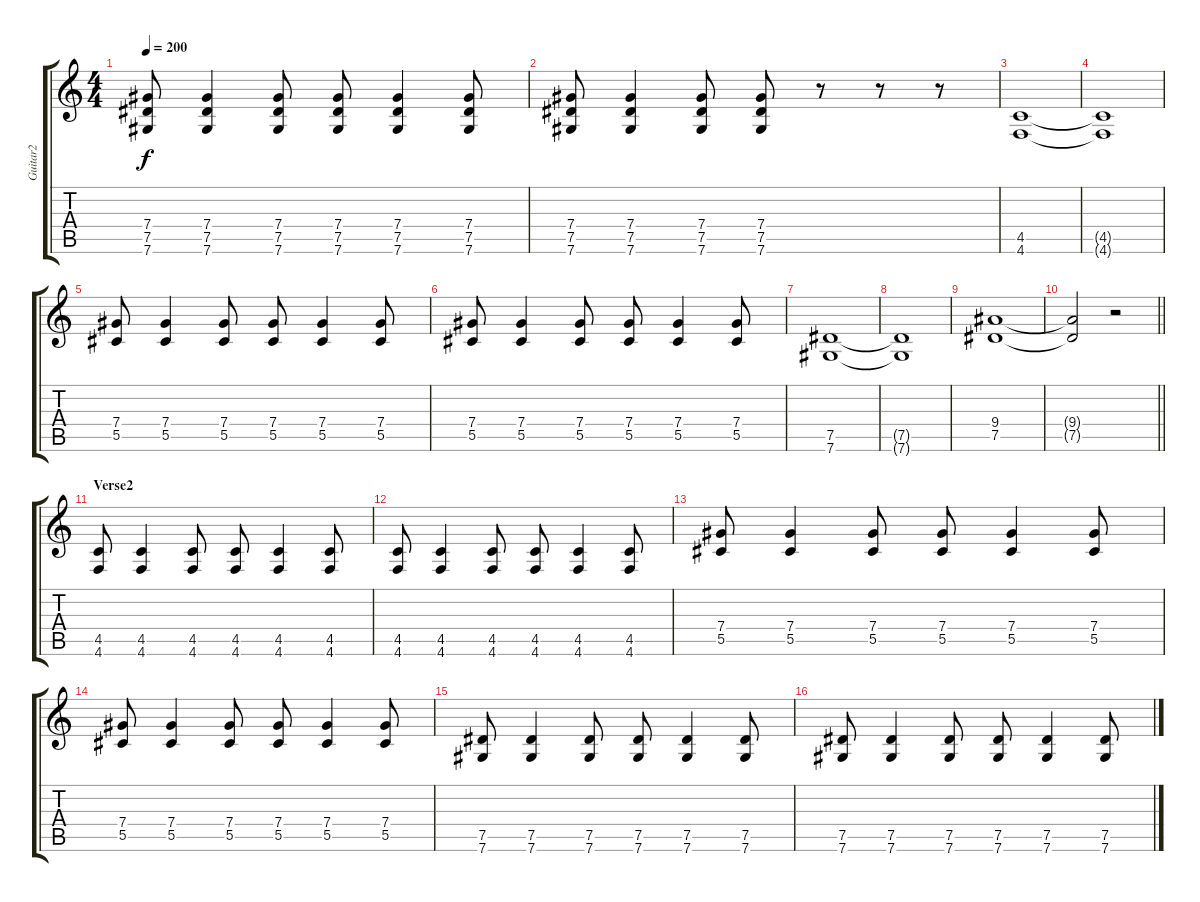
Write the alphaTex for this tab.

\track ("Guitar2" "Guitar2") {instrument distortionguitar}
\staff {score tabs}
\tuning (Eb4 Bb3 Gb3 Db3 Ab2 Db2) {hide}
\ts (4 4)
\tempo 200
\clef g2
\ks c
(7.4 7.5 7.6).8{dy f} (7.4 7.5 7.6).4 (7.4 7.5 7.6).8 (7.4 7.5 7.6).8 (7.4 7.5 7.6).4 (7.4 7.5 7.6).8 |
(7.4 7.5 7.6).8 (7.4 7.5 7.6).4 (7.4 7.5 7.6).8 (7.4 7.5 7.6).8 r.8 r.8 r.8 |
(4.5 4.6).1 |
(4.5{t} 4.6{t}).1 |
(7.4 5.5).8 (7.4 5.5).4 (7.4 5.5).8 (7.4 5.5).8 (7.4 5.5).4 (7.4 5.5).8 |
(7.4 5.5).8 (7.4 5.5).4 (7.4 5.5).8 (7.4 5.5).8 (7.4 5.5).4 (7.4 5.5).8 |
(7.5 7.6).1 |
(7.5{t} 7.6{t}).1 |
(9.4 7.5).1 |
\barLineRight lightlight
(9.4{t} 7.5{t}).2 r.2 |
\section ("" "Verse2")
(4.5 4.6).8 (4.5 4.6).4 (4.5 4.6).8 (4.5 4.6).8 (4.5 4.6).4 (4.5 4.6).8 |
(4.5 4.6).8 (4.5 4.6).4 (4.5 4.6).8 (4.5 4.6).8 (4.5 4.6).4 (4.5 4.6).8 |
(7.4 5.5).8 (7.4 5.5).4 (7.4 5.5).8 (7.4 5.5).8 (7.4 5.5).4 (7.4 5.5).8 |
(7.4 5.5).8 (7.4 5.5).4 (7.4 5.5).8 (7.4 5.5).8 (7.4 5.5).4 (7.4 5.5).8 |
(7.5 7.6).8 (7.5 7.6).4 (7.5 7.6).8 (7.5 7.6).8 (7.5 7.6).4 (7.5 7.6).8 |
(7.5 7.6).8 (7.5 7.6).4 (7.5 7.6).8 (7.5 7.6).8 (7.5 7.6).4 (7.5 7.6).8
